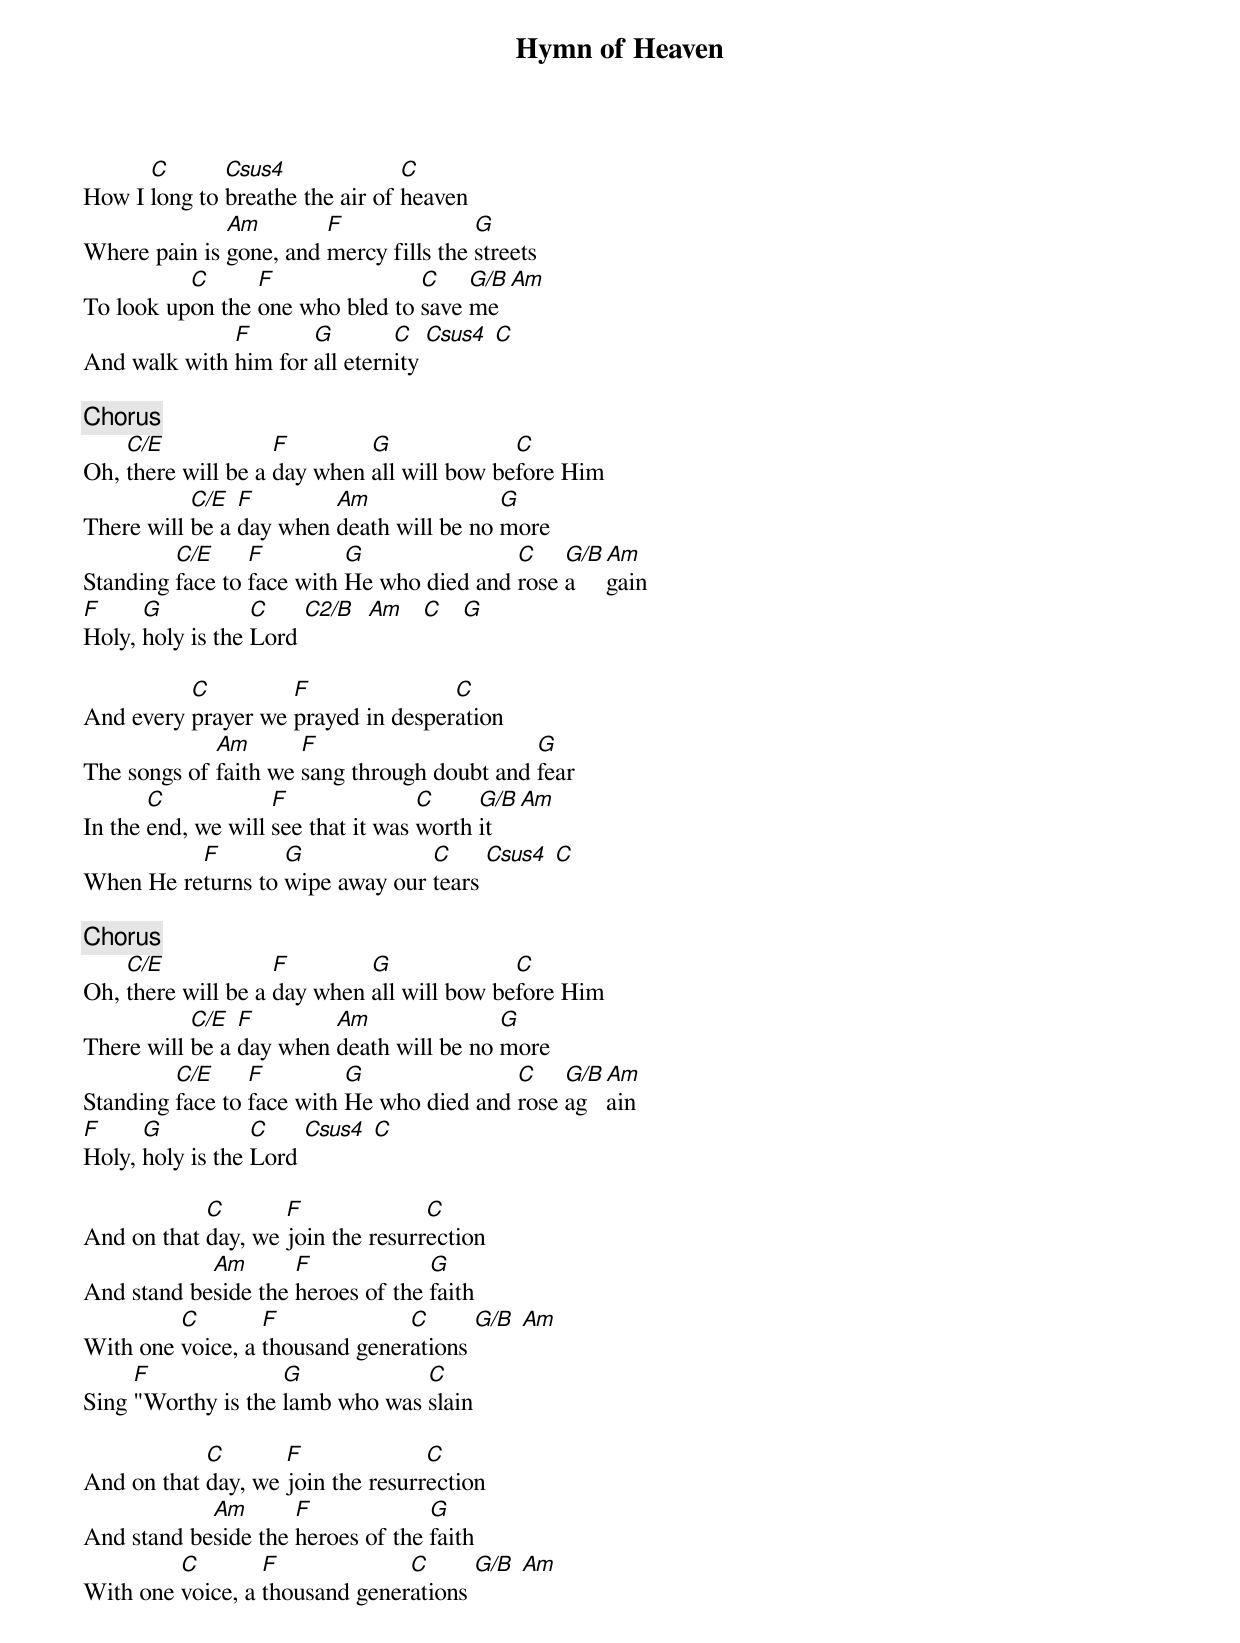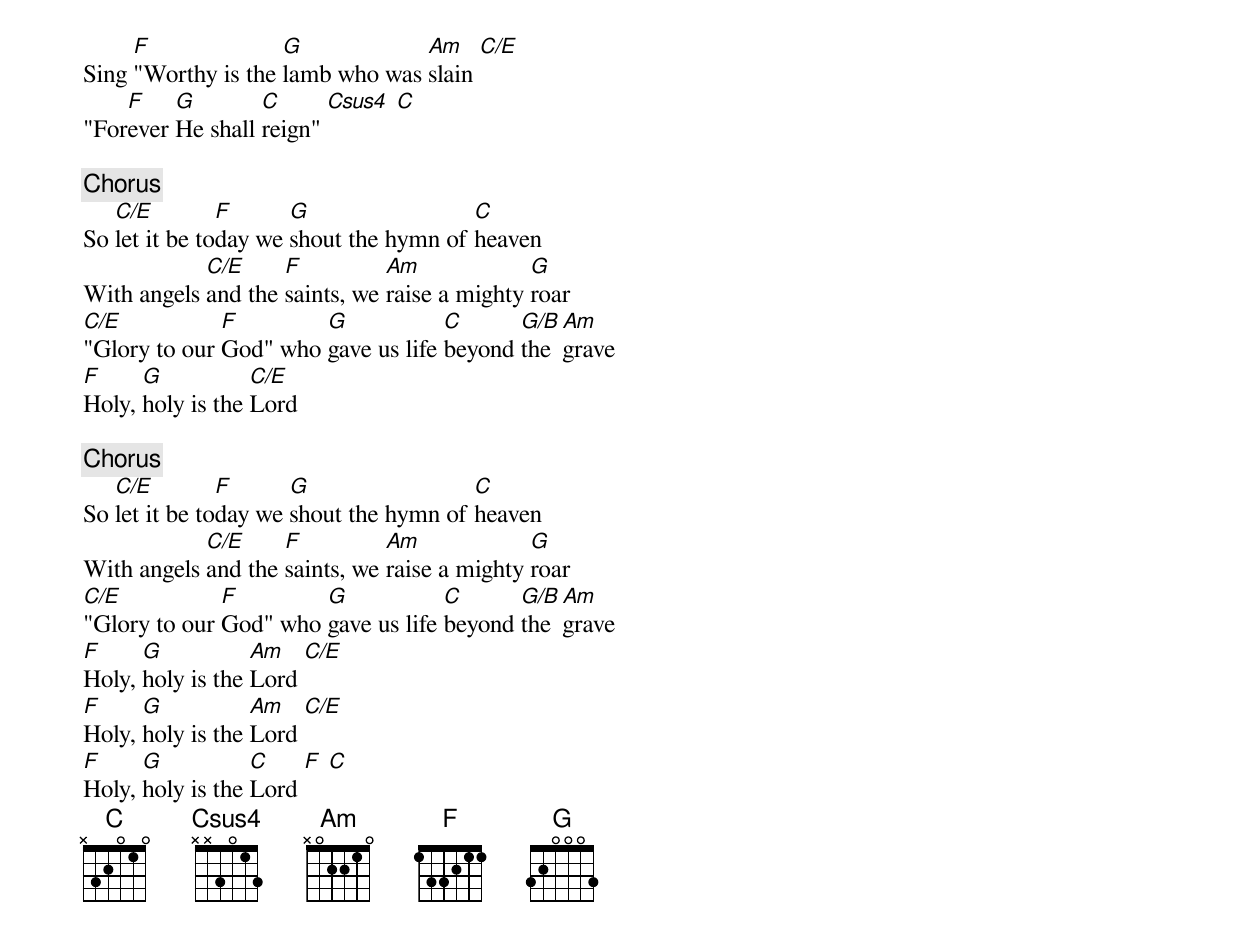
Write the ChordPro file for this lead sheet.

{Title: Hymn of Heaven}
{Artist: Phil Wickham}

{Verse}
How I [C]long to [Csus4]breathe the air of [C]heaven
Where pain is [Am]gone, and [F]mercy fills the [G]streets
To look up[C]on the [F]one who bled to [C]save [G/B]me [Am]
And walk with [F]him for [G]all etern[C]ity [Csus4] [C]

{Chorus 1}
Oh, [C/E]there will be a [F]day when [G]all will bow be[C]fore Him
There will [C/E]be a [F]day when [Am]death will be no [G]more
Standing [C/E]face to [F]face with [G]He who died and [C]rose [G/B]a[Am]gain
[F]Holy, [G]holy is the [C]Lord [C2/B]  [Am]   [C]   [G]

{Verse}
And every [C]prayer we [F]prayed in desper[C]ation
The songs of [Am]faith we [F]sang through doubt and [G]fear
In the [C]end, we will [F]see that it was [C]worth [G/B]it [Am]
When He re[F]turns to [G]wipe away our [C]tears [Csus4] [C]

{Chorus 2}
Oh, [C/E]there will be a [F]day when [G]all will bow be[C]fore Him
There will [C/E]be a [F]day when [Am]death will be no [G]more
Standing [C/E]face to [F]face with [G]He who died and [C]rose [G/B]ag[Am]ain
[F]Holy, [G]holy is the [C]Lord [Csus4] [C]

{Verse 3}
And on that [C]day, we [F]join the resurr[C]ection
And stand be[Am]side the [F]heroes of the [G]faith
With one [C]voice, a [F]thousand gener[C]ations [G/B] [Am]
Sing [F]"Worthy is the [G]lamb who was [C]slain

And on that [C]day, we [F]join the resurr[C]ection
And stand be[Am]side the [F]heroes of the [G]faith
With one [C]voice, a [F]thousand gener[C]ations [G/B] [Am]
Sing [F]"Worthy is the [G]lamb who was [Am]slain [C/E]
"For[F]ever [G]He shall [C]reign" [Csus4] [C]

{Chorus 3}
So [C/E]let it be to[F]day we [G]shout the hymn of [C]heaven
With angels [C/E]and the [F]saints, we [Am]raise a mighty [G]roar
[C/E]"Glory to our [F]God" who [G]gave us life [C]beyond [G/B]the [Am]grave
[F]Holy, [G]holy is the [C/E]Lord

{Chorus 4}
So [C/E]let it be to[F]day we [G]shout the hymn of [C]heaven
With angels [C/E]and the [F]saints, we [Am]raise a mighty [G]roar
[C/E]"Glory to our [F]God" who [G]gave us life [C]beyond [G/B]the [Am]grave
[F]Holy, [G]holy is the [Am]Lord [C/E]
[F]Holy, [G]holy is the [Am]Lord [C/E]
[F]Holy, [G]holy is the [C]Lord [F] [C]
